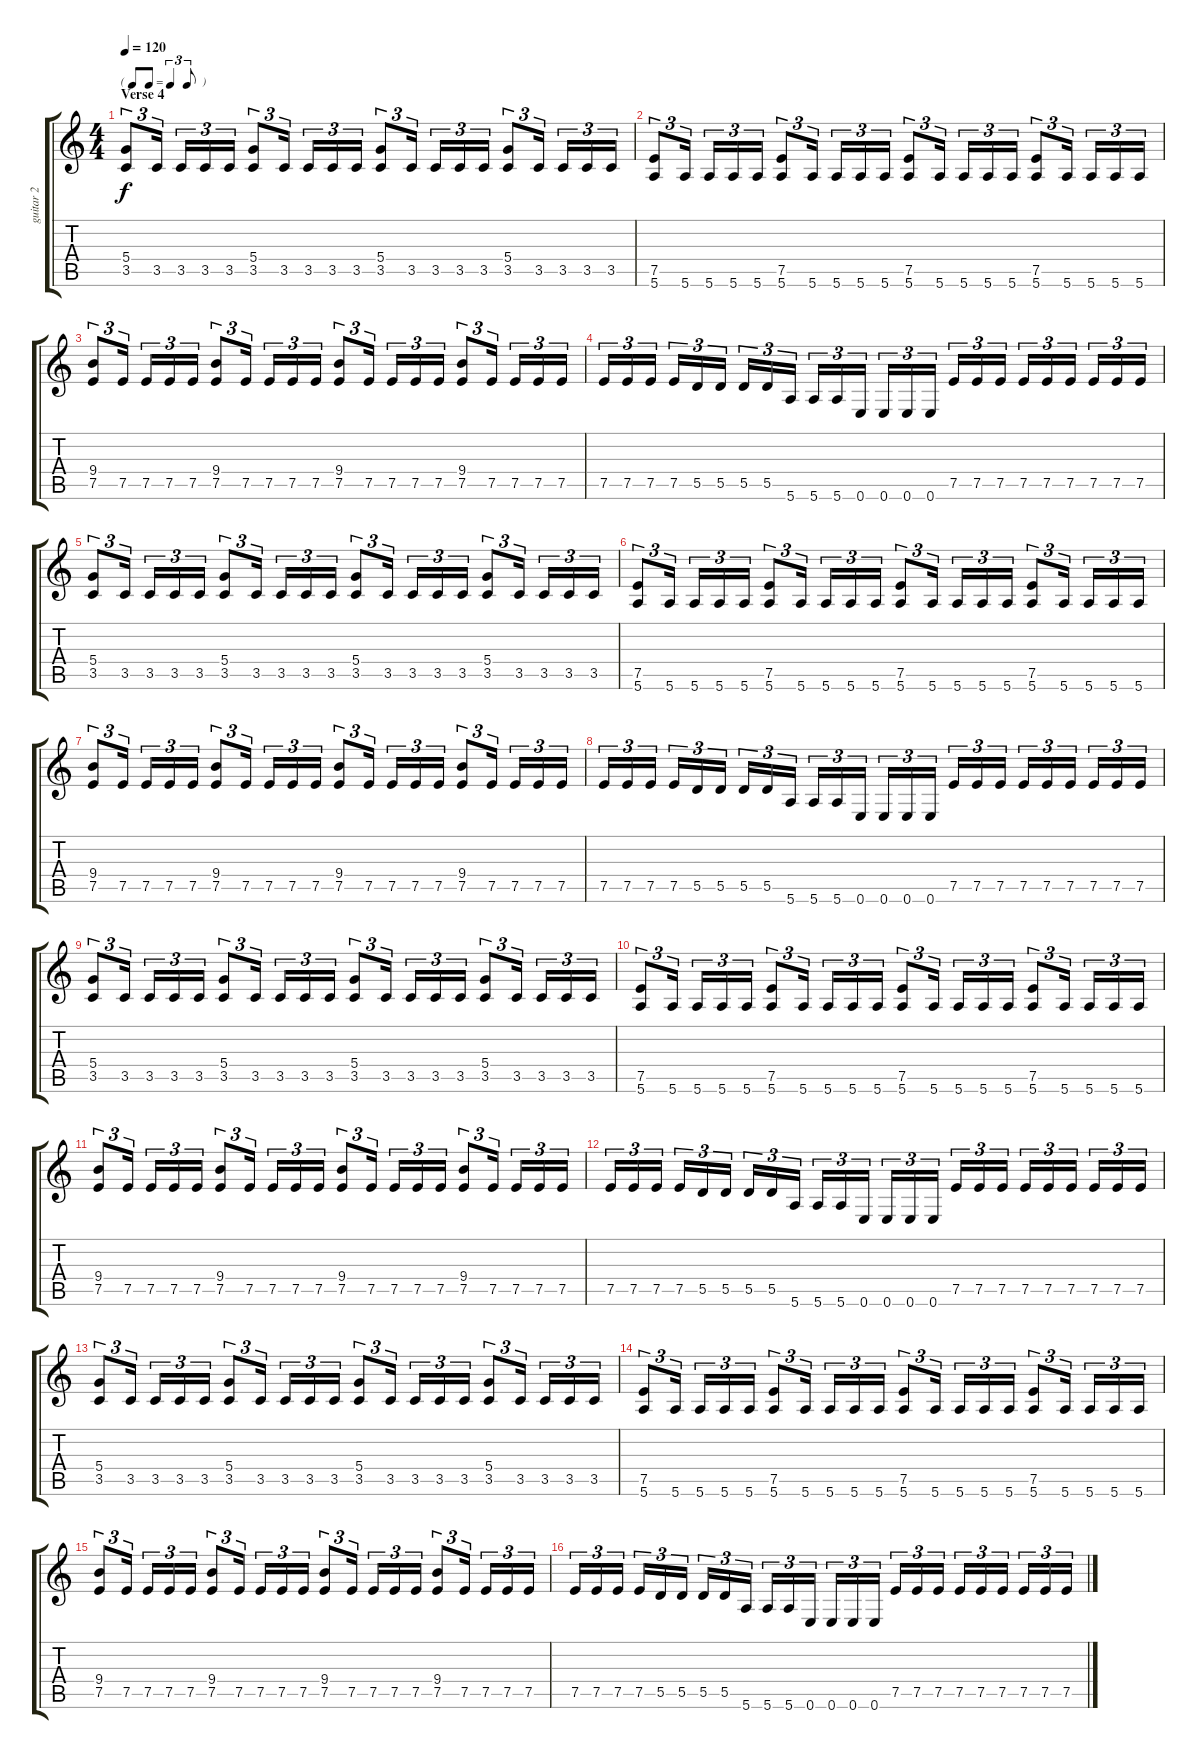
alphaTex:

\track ("guitar 2" "guitar 2") {instrument distortionguitar}
\staff {score tabs}
\tuning (E4 B3 G3 D3 A2 E2) {hide}
\ts (4 4)
\tf triplet8th
\section ("" "Verse 4")
\tempo 120
\clef g2
\ks c
(5.4 3.5).8{tu (3 2) dy f} 3.5.16{tu (3 2)} 3.5.16{tu (3 2)} 3.5.16{tu (3 2)} 3.5.16{tu (3 2)} (5.4 3.5).8{tu (3 2)} 3.5.16{tu (3 2)} 3.5.16{tu (3 2)} 3.5.16{tu (3 2)} 3.5.16{tu (3 2)} (5.4 3.5).8{tu (3 2)} 3.5.16{tu (3 2)} 3.5.16{tu (3 2)} 3.5.16{tu (3 2)} 3.5.16{tu (3 2)} (5.4 3.5).8{tu (3 2)} 3.5.16{tu (3 2)} 3.5.16{tu (3 2)} 3.5.16{tu (3 2)} 3.5.16{tu (3 2)} |
(7.5 5.6).8{tu (3 2)} 5.6.16{tu (3 2)} 5.6.16{tu (3 2)} 5.6.16{tu (3 2)} 5.6.16{tu (3 2)} (7.5 5.6).8{tu (3 2)} 5.6.16{tu (3 2)} 5.6.16{tu (3 2)} 5.6.16{tu (3 2)} 5.6.16{tu (3 2)} (7.5 5.6).8{tu (3 2)} 5.6.16{tu (3 2)} 5.6.16{tu (3 2)} 5.6.16{tu (3 2)} 5.6.16{tu (3 2)} (7.5 5.6).8{tu (3 2)} 5.6.16{tu (3 2)} 5.6.16{tu (3 2)} 5.6.16{tu (3 2)} 5.6.16{tu (3 2)} |
(9.4 7.5).8{tu (3 2)} 7.5.16{tu (3 2)} 7.5.16{tu (3 2)} 7.5.16{tu (3 2)} 7.5.16{tu (3 2)} (9.4 7.5).8{tu (3 2)} 7.5.16{tu (3 2)} 7.5.16{tu (3 2)} 7.5.16{tu (3 2)} 7.5.16{tu (3 2)} (9.4 7.5).8{tu (3 2)} 7.5.16{tu (3 2)} 7.5.16{tu (3 2)} 7.5.16{tu (3 2)} 7.5.16{tu (3 2)} (9.4 7.5).8{tu (3 2)} 7.5.16{tu (3 2)} 7.5.16{tu (3 2)} 7.5.16{tu (3 2)} 7.5.16{tu (3 2)} |
7.5.16{tu (3 2)} 7.5.16{tu (3 2)} 7.5.16{tu (3 2)} 7.5.16{tu (3 2)} 5.5.16{tu (3 2)} 5.5.16{tu (3 2)} 5.5.16{tu (3 2)} 5.5.16{tu (3 2)} 5.6.16{tu (3 2)} 5.6.16{tu (3 2)} 5.6.16{tu (3 2)} 0.6.16{tu (3 2)} 0.6.16{tu (3 2)} 0.6.16{tu (3 2)} 0.6.16{tu (3 2)} 7.5.16{tu (3 2)} 7.5.16{tu (3 2)} 7.5.16{tu (3 2)} 7.5.16{tu (3 2)} 7.5.16{tu (3 2)} 7.5.16{tu (3 2)} 7.5.16{tu (3 2)} 7.5.16{tu (3 2)} 7.5.16{tu (3 2)} |
(5.4 3.5).8{tu (3 2)} 3.5.16{tu (3 2)} 3.5.16{tu (3 2)} 3.5.16{tu (3 2)} 3.5.16{tu (3 2)} (5.4 3.5).8{tu (3 2)} 3.5.16{tu (3 2)} 3.5.16{tu (3 2)} 3.5.16{tu (3 2)} 3.5.16{tu (3 2)} (5.4 3.5).8{tu (3 2)} 3.5.16{tu (3 2)} 3.5.16{tu (3 2)} 3.5.16{tu (3 2)} 3.5.16{tu (3 2)} (5.4 3.5).8{tu (3 2)} 3.5.16{tu (3 2)} 3.5.16{tu (3 2)} 3.5.16{tu (3 2)} 3.5.16{tu (3 2)} |
(7.5 5.6).8{tu (3 2)} 5.6.16{tu (3 2)} 5.6.16{tu (3 2)} 5.6.16{tu (3 2)} 5.6.16{tu (3 2)} (7.5 5.6).8{tu (3 2)} 5.6.16{tu (3 2)} 5.6.16{tu (3 2)} 5.6.16{tu (3 2)} 5.6.16{tu (3 2)} (7.5 5.6).8{tu (3 2)} 5.6.16{tu (3 2)} 5.6.16{tu (3 2)} 5.6.16{tu (3 2)} 5.6.16{tu (3 2)} (7.5 5.6).8{tu (3 2)} 5.6.16{tu (3 2)} 5.6.16{tu (3 2)} 5.6.16{tu (3 2)} 5.6.16{tu (3 2)} |
(9.4 7.5).8{tu (3 2)} 7.5.16{tu (3 2)} 7.5.16{tu (3 2)} 7.5.16{tu (3 2)} 7.5.16{tu (3 2)} (9.4 7.5).8{tu (3 2)} 7.5.16{tu (3 2)} 7.5.16{tu (3 2)} 7.5.16{tu (3 2)} 7.5.16{tu (3 2)} (9.4 7.5).8{tu (3 2)} 7.5.16{tu (3 2)} 7.5.16{tu (3 2)} 7.5.16{tu (3 2)} 7.5.16{tu (3 2)} (9.4 7.5).8{tu (3 2)} 7.5.16{tu (3 2)} 7.5.16{tu (3 2)} 7.5.16{tu (3 2)} 7.5.16{tu (3 2)} |
7.5.16{tu (3 2)} 7.5.16{tu (3 2)} 7.5.16{tu (3 2)} 7.5.16{tu (3 2)} 5.5.16{tu (3 2)} 5.5.16{tu (3 2)} 5.5.16{tu (3 2)} 5.5.16{tu (3 2)} 5.6.16{tu (3 2)} 5.6.16{tu (3 2)} 5.6.16{tu (3 2)} 0.6.16{tu (3 2)} 0.6.16{tu (3 2)} 0.6.16{tu (3 2)} 0.6.16{tu (3 2)} 7.5.16{tu (3 2)} 7.5.16{tu (3 2)} 7.5.16{tu (3 2)} 7.5.16{tu (3 2)} 7.5.16{tu (3 2)} 7.5.16{tu (3 2)} 7.5.16{tu (3 2)} 7.5.16{tu (3 2)} 7.5.16{tu (3 2)} |
(5.4 3.5).8{tu (3 2)} 3.5.16{tu (3 2)} 3.5.16{tu (3 2)} 3.5.16{tu (3 2)} 3.5.16{tu (3 2)} (5.4 3.5).8{tu (3 2)} 3.5.16{tu (3 2)} 3.5.16{tu (3 2)} 3.5.16{tu (3 2)} 3.5.16{tu (3 2)} (5.4 3.5).8{tu (3 2)} 3.5.16{tu (3 2)} 3.5.16{tu (3 2)} 3.5.16{tu (3 2)} 3.5.16{tu (3 2)} (5.4 3.5).8{tu (3 2)} 3.5.16{tu (3 2)} 3.5.16{tu (3 2)} 3.5.16{tu (3 2)} 3.5.16{tu (3 2)} |
(7.5 5.6).8{tu (3 2)} 5.6.16{tu (3 2)} 5.6.16{tu (3 2)} 5.6.16{tu (3 2)} 5.6.16{tu (3 2)} (7.5 5.6).8{tu (3 2)} 5.6.16{tu (3 2)} 5.6.16{tu (3 2)} 5.6.16{tu (3 2)} 5.6.16{tu (3 2)} (7.5 5.6).8{tu (3 2)} 5.6.16{tu (3 2)} 5.6.16{tu (3 2)} 5.6.16{tu (3 2)} 5.6.16{tu (3 2)} (7.5 5.6).8{tu (3 2)} 5.6.16{tu (3 2)} 5.6.16{tu (3 2)} 5.6.16{tu (3 2)} 5.6.16{tu (3 2)} |
(9.4 7.5).8{tu (3 2)} 7.5.16{tu (3 2)} 7.5.16{tu (3 2)} 7.5.16{tu (3 2)} 7.5.16{tu (3 2)} (9.4 7.5).8{tu (3 2)} 7.5.16{tu (3 2)} 7.5.16{tu (3 2)} 7.5.16{tu (3 2)} 7.5.16{tu (3 2)} (9.4 7.5).8{tu (3 2)} 7.5.16{tu (3 2)} 7.5.16{tu (3 2)} 7.5.16{tu (3 2)} 7.5.16{tu (3 2)} (9.4 7.5).8{tu (3 2)} 7.5.16{tu (3 2)} 7.5.16{tu (3 2)} 7.5.16{tu (3 2)} 7.5.16{tu (3 2)} |
7.5.16{tu (3 2)} 7.5.16{tu (3 2)} 7.5.16{tu (3 2)} 7.5.16{tu (3 2)} 5.5.16{tu (3 2)} 5.5.16{tu (3 2)} 5.5.16{tu (3 2)} 5.5.16{tu (3 2)} 5.6.16{tu (3 2)} 5.6.16{tu (3 2)} 5.6.16{tu (3 2)} 0.6.16{tu (3 2)} 0.6.16{tu (3 2)} 0.6.16{tu (3 2)} 0.6.16{tu (3 2)} 7.5.16{tu (3 2)} 7.5.16{tu (3 2)} 7.5.16{tu (3 2)} 7.5.16{tu (3 2)} 7.5.16{tu (3 2)} 7.5.16{tu (3 2)} 7.5.16{tu (3 2)} 7.5.16{tu (3 2)} 7.5.16{tu (3 2)} |
(5.4 3.5).8{tu (3 2)} 3.5.16{tu (3 2)} 3.5.16{tu (3 2)} 3.5.16{tu (3 2)} 3.5.16{tu (3 2)} (5.4 3.5).8{tu (3 2)} 3.5.16{tu (3 2)} 3.5.16{tu (3 2)} 3.5.16{tu (3 2)} 3.5.16{tu (3 2)} (5.4 3.5).8{tu (3 2)} 3.5.16{tu (3 2)} 3.5.16{tu (3 2)} 3.5.16{tu (3 2)} 3.5.16{tu (3 2)} (5.4 3.5).8{tu (3 2)} 3.5.16{tu (3 2)} 3.5.16{tu (3 2)} 3.5.16{tu (3 2)} 3.5.16{tu (3 2)} |
(7.5 5.6).8{tu (3 2)} 5.6.16{tu (3 2)} 5.6.16{tu (3 2)} 5.6.16{tu (3 2)} 5.6.16{tu (3 2)} (7.5 5.6).8{tu (3 2)} 5.6.16{tu (3 2)} 5.6.16{tu (3 2)} 5.6.16{tu (3 2)} 5.6.16{tu (3 2)} (7.5 5.6).8{tu (3 2)} 5.6.16{tu (3 2)} 5.6.16{tu (3 2)} 5.6.16{tu (3 2)} 5.6.16{tu (3 2)} (7.5 5.6).8{tu (3 2)} 5.6.16{tu (3 2)} 5.6.16{tu (3 2)} 5.6.16{tu (3 2)} 5.6.16{tu (3 2)} |
(9.4 7.5).8{tu (3 2)} 7.5.16{tu (3 2)} 7.5.16{tu (3 2)} 7.5.16{tu (3 2)} 7.5.16{tu (3 2)} (9.4 7.5).8{tu (3 2)} 7.5.16{tu (3 2)} 7.5.16{tu (3 2)} 7.5.16{tu (3 2)} 7.5.16{tu (3 2)} (9.4 7.5).8{tu (3 2)} 7.5.16{tu (3 2)} 7.5.16{tu (3 2)} 7.5.16{tu (3 2)} 7.5.16{tu (3 2)} (9.4 7.5).8{tu (3 2)} 7.5.16{tu (3 2)} 7.5.16{tu (3 2)} 7.5.16{tu (3 2)} 7.5.16{tu (3 2)} |
7.5.16{tu (3 2)} 7.5.16{tu (3 2)} 7.5.16{tu (3 2)} 7.5.16{tu (3 2)} 5.5.16{tu (3 2)} 5.5.16{tu (3 2)} 5.5.16{tu (3 2)} 5.5.16{tu (3 2)} 5.6.16{tu (3 2)} 5.6.16{tu (3 2)} 5.6.16{tu (3 2)} 0.6.16{tu (3 2)} 0.6.16{tu (3 2)} 0.6.16{tu (3 2)} 0.6.16{tu (3 2)} 7.5.16{tu (3 2)} 7.5.16{tu (3 2)} 7.5.16{tu (3 2)} 7.5.16{tu (3 2)} 7.5.16{tu (3 2)} 7.5.16{tu (3 2)} 7.5.16{tu (3 2)} 7.5.16{tu (3 2)} 7.5.16{tu (3 2)}
